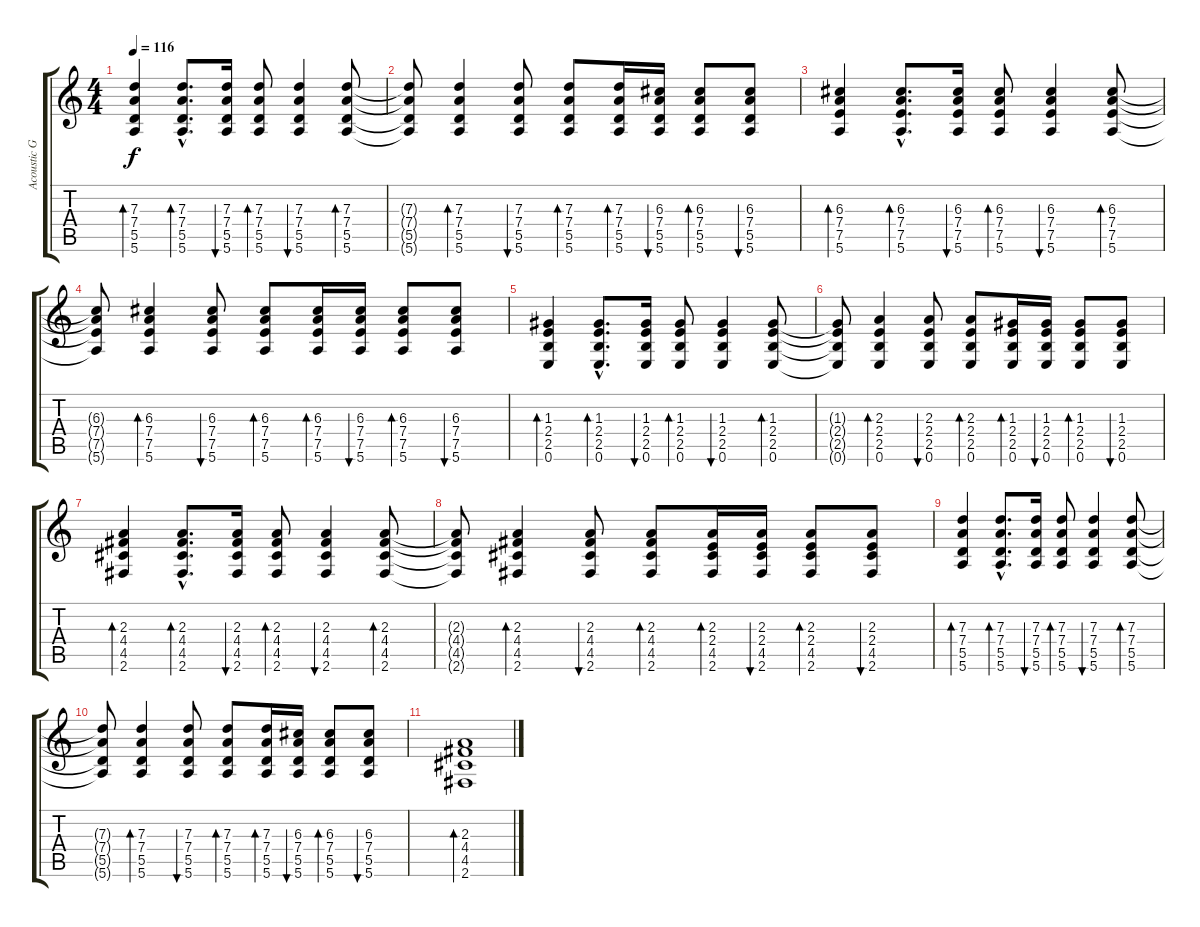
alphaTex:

\track ("Acoustic Guitar" "Acoustic G") {instrument acousticguitarsteel}
\staff {score tabs}
\tuning (E4 B3 G3 D3 A2 E2) {hide}
\ts (4 4)
\tempo 116
\clef g2
\ks c
(7.3 7.4 5.5 5.6).4{bd 30 dy f} (7.3{hac} 7.4{hac} 5.5{hac} 5.6{hac}).8{d bd 30} (7.3 7.4 5.5 5.6).16{bu 30} (7.3 7.4 5.5 5.6).8{bd 30} (7.3 7.4 5.5 5.6).4{bu 30} (7.3 7.4 5.5 5.6).8{bd 30} |
(7.3{t} 7.4{t} 5.5{t} 5.6{t}).8 (7.3 7.4 5.5 5.6).4{bd 30} (7.3 7.4 5.5 5.6).8{bu 30} (7.3 7.4 5.5 5.6).8{bd 30} (7.3 7.4 5.5 5.6).16{bd 30} (6.3 7.4 5.5 5.6).16{bu 30} (6.3 7.4 5.5 5.6).8{bd 30} (6.3 7.4 5.5 5.6).8{bu 30} |
(6.3 7.4 7.5 5.6).4{bd 30} (6.3{hac} 7.4{hac} 7.5{hac} 5.6{hac}).8{d bd 30} (6.3 7.4 7.5 5.6).16{bu 30} (6.3 7.4 7.5 5.6).8{bd 30} (6.3 7.4 7.5 5.6).4{bu 30} (6.3 7.4 7.5 5.6).8{bd 30} |
(6.3{t} 7.4{t} 7.5{t} 5.6{t}).8 (6.3 7.4 7.5 5.6).4{bd 30} (6.3 7.4 7.5 5.6).8{bu 30} (6.3 7.4 7.5 5.6).8{bd 30} (6.3 7.4 7.5 5.6).16{bd 30} (6.3 7.4 7.5 5.6).16{bu 30} (6.3 7.4 7.5 5.6).8{bd 30} (6.3 7.4 7.5 5.6).8{bu 30} |
(1.3 2.4 2.5 0.6).4{bd 30} (1.3{hac} 2.4{hac} 2.5{hac} 0.6{hac}).8{d bd 30} (1.3 2.4 2.5 0.6).16{bu 30} (1.3 2.4 2.5 0.6).8{bd 30} (1.3 2.4 2.5 0.6).4{bu 30} (1.3 2.4 2.5 0.6).8{bd 30} |
(1.3{t} 2.4{t} 2.5{t} 0.6{t}).8 (2.3 2.4 2.5 0.6).4{bd 30} (2.3 2.4 2.5 0.6).8{bu 30} (2.3 2.4 2.5 0.6).8{bd 30} (1.3 2.4 2.5 0.6).16{bd 30} (1.3 2.4 2.5 0.6).16{bu 30} (1.3 2.4 2.5 0.6).8{bd 30} (1.3 2.4 2.5 0.6).8{bu 30} |
(2.3 4.4 4.5 2.6).4{bd 30} (2.3{hac} 4.4{hac} 4.5{hac} 2.6{hac}).8{d bd 30} (2.3 4.4 4.5 2.6).16{bu 30} (2.3 4.4 4.5 2.6).8{bd 30} (2.3 4.4 4.5 2.6).4{bu 30} (2.3 4.4 4.5 2.6).8{bd 30} |
(2.3{t} 4.4{t} 4.5{t} 2.6{t}).8 (2.3 4.4 4.5 2.6).4{bd 30} (2.3 4.4 4.5 2.6).8{bu 30} (2.3 4.4 4.5 2.6).8{bd 30} (2.3 2.4 4.5 2.6).16{bd 30} (2.3 2.4 4.5 2.6).16{bu 30} (2.3 2.4 4.5 2.6).8{bd 30} (2.3 2.4 4.5 2.6).8{bu 30} |
(7.3 7.4 5.5 5.6).4{bd 30} (7.3{hac} 7.4{hac} 5.5{hac} 5.6{hac}).8{d bd 30} (7.3 7.4 5.5 5.6).16{bu 30} (7.3 7.4 5.5 5.6).8{bd 30} (7.3 7.4 5.5 5.6).4{bu 30} (7.3 7.4 5.5 5.6).8{bd 30} |
(7.3{t} 7.4{t} 5.5{t} 5.6{t}).8 (7.3 7.4 5.5 5.6).4{bd 30} (7.3 7.4 5.5 5.6).8{bu 30} (7.3 7.4 5.5 5.6).8{bd 30} (7.3 7.4 5.5 5.6).16{bd 30} (6.3 7.4 5.5 5.6).16{bu 30} (6.3 7.4 5.5 5.6).8{bd 30} (6.3 7.4 5.5 5.6).8{bu 30} |
(2.3 4.4 4.5 2.6).1{bd 30}
